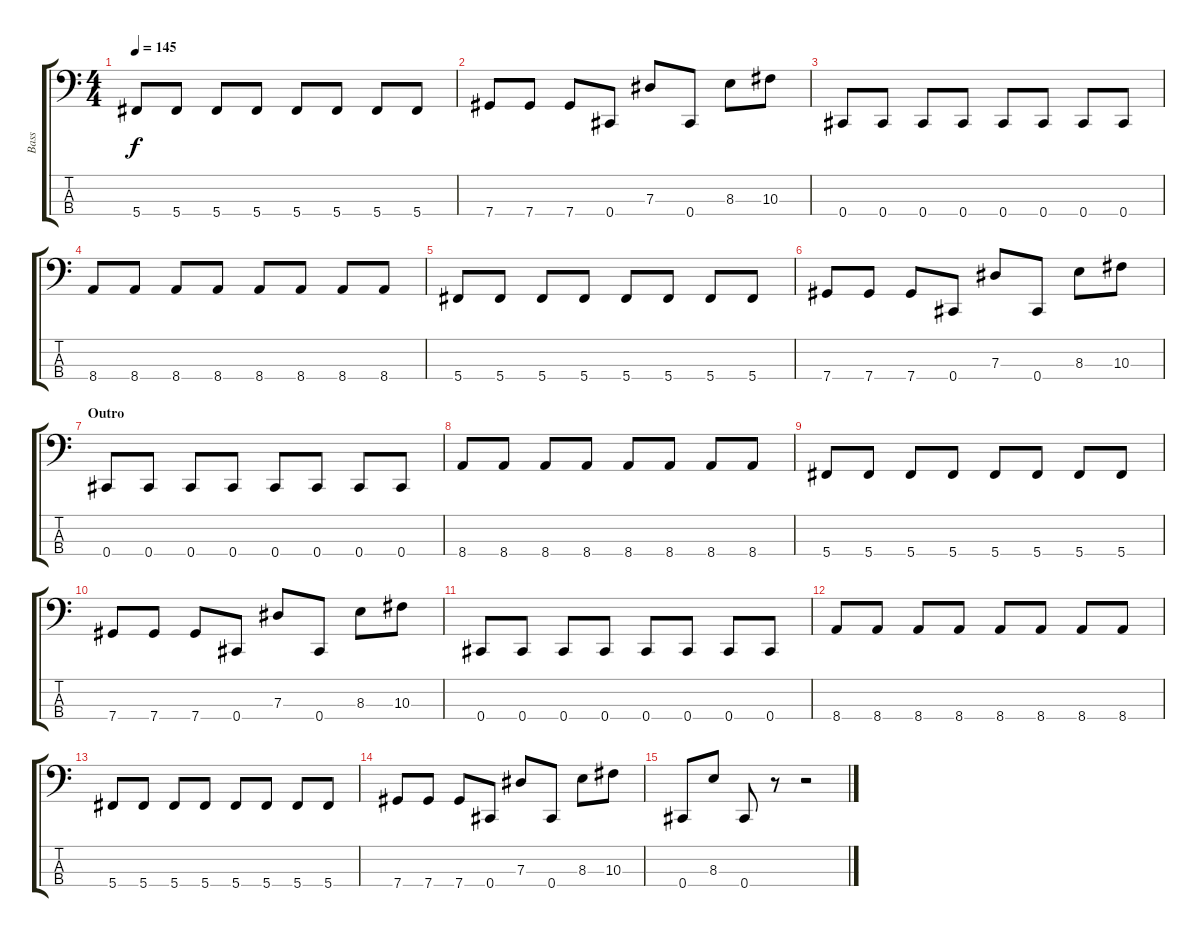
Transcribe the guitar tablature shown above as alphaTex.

\track ("Bass" "Bass") {instrument electricbasspick}
\staff {score tabs}
\tuning (Gb2 Db2 Ab1 Db1) {hide}
\ts (4 4)
\tempo 145
\clef f4
\ks c
5.4.8{dy f} 5.4.8 5.4.8 5.4.8 5.4.8 5.4.8 5.4.8 5.4.8 |
7.4.8 7.4.8 7.4.8 0.4.8 7.3.8 0.4.8 8.3.8 10.3.8 |
0.4.8 0.4.8 0.4.8 0.4.8 0.4.8 0.4.8 0.4.8 0.4.8 |
8.4.8 8.4.8 8.4.8 8.4.8 8.4.8 8.4.8 8.4.8 8.4.8 |
5.4.8 5.4.8 5.4.8 5.4.8 5.4.8 5.4.8 5.4.8 5.4.8 |
7.4.8 7.4.8 7.4.8 0.4.8 7.3.8 0.4.8 8.3.8 10.3.8 |
\section ("" "Outro")
0.4.8 0.4.8 0.4.8 0.4.8 0.4.8 0.4.8 0.4.8 0.4.8 |
8.4.8 8.4.8 8.4.8 8.4.8 8.4.8 8.4.8 8.4.8 8.4.8 |
5.4.8 5.4.8 5.4.8 5.4.8 5.4.8 5.4.8 5.4.8 5.4.8 |
7.4.8 7.4.8 7.4.8 0.4.8 7.3.8 0.4.8 8.3.8 10.3.8 |
0.4.8 0.4.8 0.4.8 0.4.8 0.4.8 0.4.8 0.4.8 0.4.8 |
8.4.8 8.4.8 8.4.8 8.4.8 8.4.8 8.4.8 8.4.8 8.4.8 |
5.4.8 5.4.8 5.4.8 5.4.8 5.4.8 5.4.8 5.4.8 5.4.8 |
7.4.8 7.4.8 7.4.8 0.4.8 7.3.8 0.4.8 8.3.8 10.3.8 |
0.4.8 8.3.8 0.4.8 r.8 r.2
